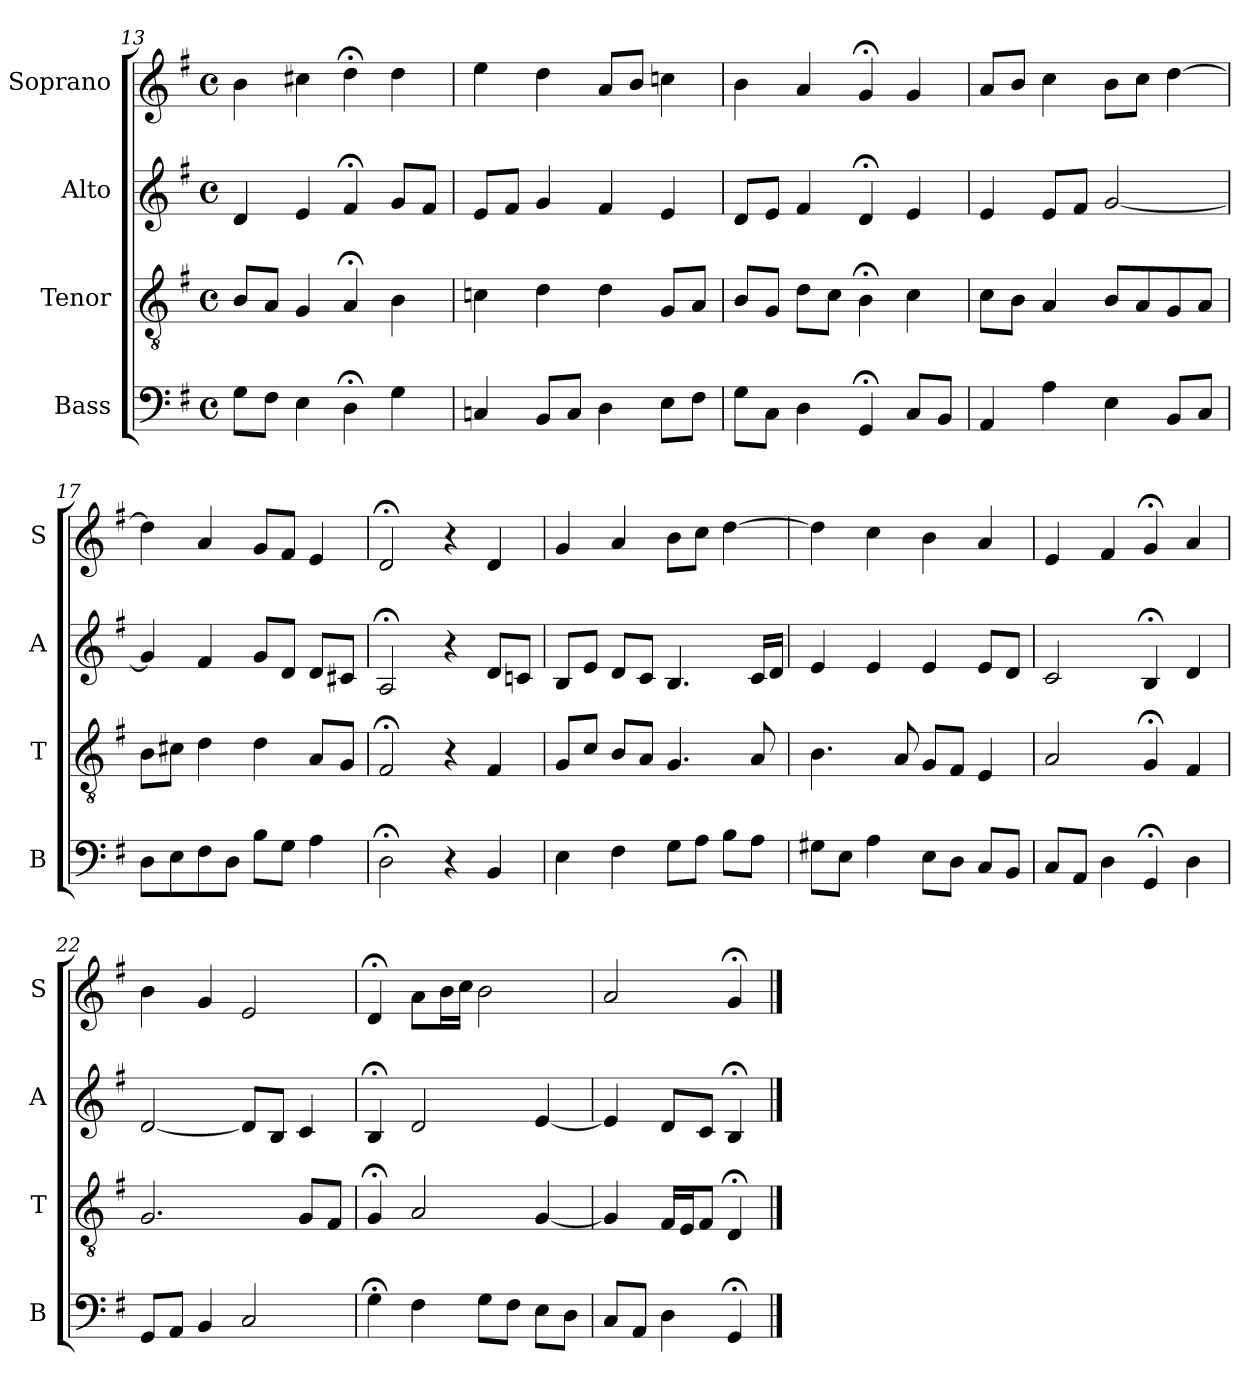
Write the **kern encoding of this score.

**kern	**kern	**kern	**kern
*part4	*part3	*part2	*part1
*staff4	*staff3	*staff2	*staff1
*I"Bass	*I"Tenor	*I"Alto	*I"Soprano
*I'B	*I'T	*I'A	*I'S
*clefF4	*clefGv2	*clefG2	*clefG2
*k[f#]	*k[f#]	*k[f#]	*k[f#]
*G:	*G:	*G:	*G:
*M4/4	*M4/4	*M4/4	*M4/4
*met(c)	*met(c)	*met(c)	*met(c)
=13	=13	=13	=13
8GL	8BL	4d	4b
8F#J	8AJ	.	.
4E	4G	4e	4cc#X
4D;<	4A;<	4f#;<	4dd;<
4G	4B	8gL	4dd
.	.	8f#J	.
=14	=14	=14	=14
4Cn	4cn	8eL	4ee
.	.	8f#J	.
8BBL	4d	4g	4dd
8CJ	.	.	.
4D	4d	4f#	8aL
.	.	.	8bJ
8EL	8GL	4e	4ccn
8F#J	8AJ	.	.
=15	=15	=15	=15
8GL	8BL	8dL	4b
8CJ	8GJ	8eJ	.
4D	8dL	4f#	4a
.	8cJ	.	.
4GG;<	4B;<	4d;<	4g;<
8CL	4c	4e	4g
8BBJ	.	.	.
=16	=16	=16	=16
4AA	8cL	4e	8aL
.	8BJ	.	8bJ
4A	4A	8eL	4cc
.	.	8f#J	.
4E	8BL	[2g	8bL
.	8A	.	8ccJ
8BBL	8G	.	[4dd
8CJ	8AJ	.	.
=17	=17	=17	=17
8DL	8BL	4g]	4dd]
8E	8c#XJ	.	.
8F#	4d	4f#	4a
8DJ	.	.	.
8BL	4d	8gL	8gL
8GJ	.	8dJ	8f#J
4A	8AL	8dL	4e
.	8GJ	8c#XJ	.
=18	=18	=18	=18
2D;<	2F#;<	2A;<	2d;<
4r	4r	4r	4r
4BB	4F#	8dL	4d
.	.	8cnJ	.
=19	=19	=19	=19
4E	8GL	8BL	4g
.	8cJ	8eJ	.
4F#	8BL	8dL	4a
.	8AJ	8cJ	.
8GL	4.G	4.B	8bL
8AJ	.	.	8ccJ
8BL	.	.	[4dd
8AJ	8A	16cLL	.
.	.	16dJJ	.
=20	=20	=20	=20
8G#XL	4.B	4e	4dd]
8EJ	.	.	.
4A	.	4e	4cc
.	8A	.	.
8EL	8GL	4e	4b
8DJ	8F#J	.	.
8CL	4E	8eL	4a
8BBJ	.	8dJ	.
=21	=21	=21	=21
8CL	2A	2c	4e
8AAJ	.	.	.
4D	.	.	4f#
4GG;<	4G;<	4B;<	4g;<
4D	4F#	4d	4a
=22	=22	=22	=22
8GGL	2.G	[2d	4b
8AAJ	.	.	.
4BB	.	.	4g
2C	.	8dL]	2e
.	.	8BJ	.
.	8GL	4c	.
.	8F#J	.	.
=23	=23	=23	=23
4G;<	4G;<	4B;<	4d;<
4F#	2A	2d	8aL
.	.	.	16bL
.	.	.	16ccJJ
8GL	.	.	2b
8F#J	.	.	.
8EL	[4G	[4e	.
8DJ	.	.	.
=24	=24	=24	=24
8CL	4G]	4e]	2a
8AAJ	.	.	.
4D	16F#LL	8dL	.
.	16EJ	.	.
.	8F#J	8cJ	.
4GG;<	4D;<	4B;<	4g;<
==	==	==	==
*-	*-	*-	*-
